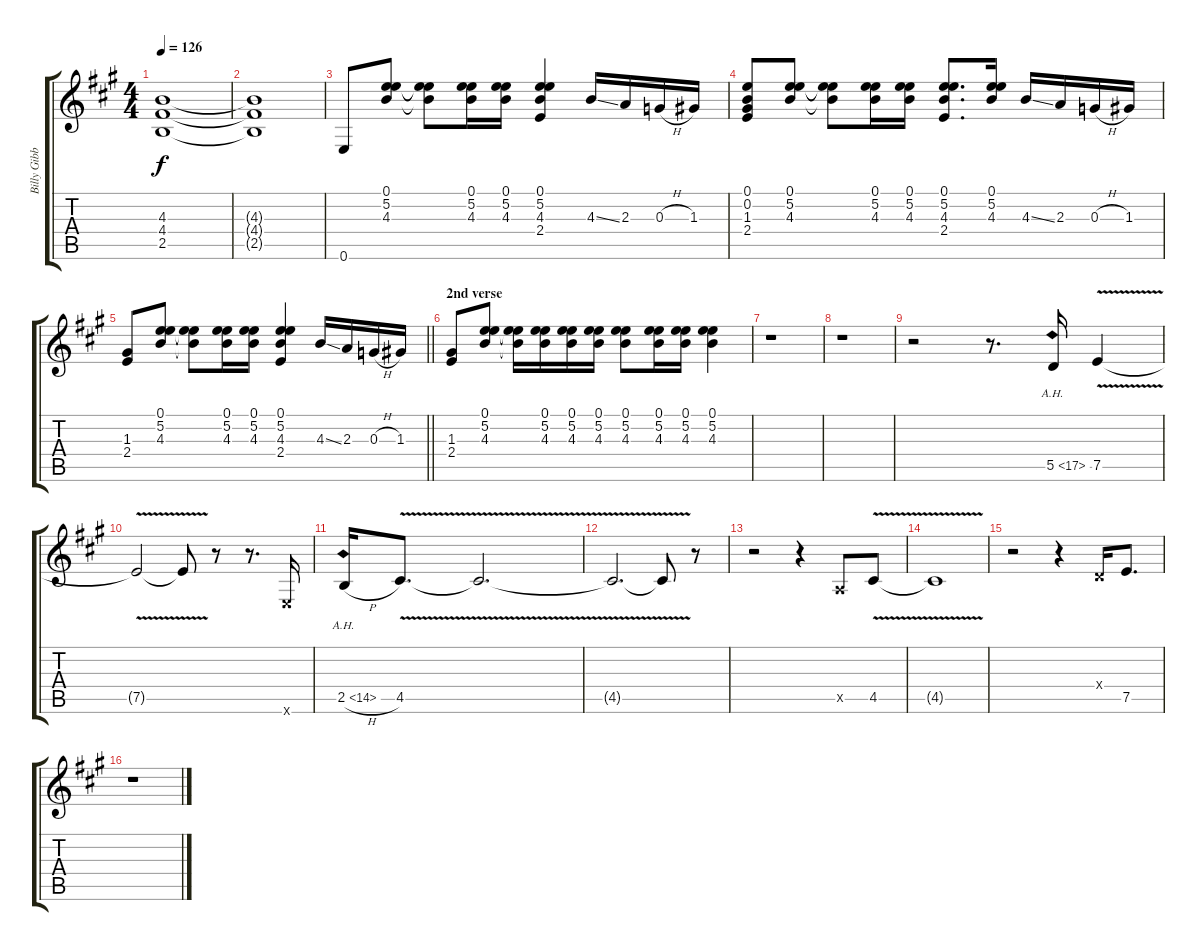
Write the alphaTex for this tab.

\track ("Billy Gibbons: Lead Guitar" "Billy Gibb") {instrument distortionguitar}
\staff {score tabs}
\tuning (E4 B3 G3 D3 A2 E2) {hide}
\ts (4 4)
\tempo 126
\clef g2
\ks a
(4.3 4.4 2.5).1{dy f} |
(4.3{t} 4.4{t} 2.5{t}).1 |
0.6.8 (0.1 5.2 4.3).8 (0.1{t} 5.2{t} 4.3{t}).8 (0.1 5.2 4.3).16 (0.1 5.2 4.3).16 (0.1 5.2 4.3 2.4).4 4.3{ss}.16 2.3.16 0.3{h}.16 1.3.16 |
(0.1 0.2 1.3 2.4).8 (0.1 5.2 4.3).8 (0.1{t} 5.2{t} 4.3{t}).8 (0.1 5.2 4.3).16 (0.1 5.2 4.3).16 (0.1 5.2 4.3 2.4).8{d} (0.1 5.2 4.3).16 4.3{ss}.16 2.3.16 0.3{h}.16 1.3.16 |
\barLineRight lightlight
(1.3 2.4).8 (0.1 5.2 4.3).8 (0.1{t} 5.2{t} 4.3{t}).8 (0.1 5.2 4.3).16 (0.1 5.2 4.3).16 (0.1 5.2 4.3 2.4).4 4.3{ss}.16 2.3.16 0.3{h}.16 1.3.16 |
\section ("" "2nd verse")
(1.3 2.4).8 (0.1 5.2 4.3).8 (0.1{t} 5.2{t} 4.3{t}).16 (0.1 5.2 4.3).16 (0.1 5.2 4.3).16 (0.1 5.2 4.3).16 (0.1 5.2 4.3).8 (0.1 5.2 4.3).16 (0.1 5.2 4.3).16 (0.1 5.2 4.3).4 |
r.1 |
r.1 |
r.2 r.8{d} 5.5{ah 12}.16 7.5{v}.4 |
7.5{v t}.2 7.5{v t}.8 r.8 r.8{d} 0.6{x}.16 |
2.5{ah 12 h}.16 4.5{v}.8{d} 4.5{v t}.2{d} |
4.5{v t}.2{d} 4.5{v t}.8 r.8 |
r.2 r.4 0.5{x}.8 4.5{v}.8 |
4.5{v t}.1 |
r.2 r.4 0.4{x}.16 7.5.8{d} |
r.1
